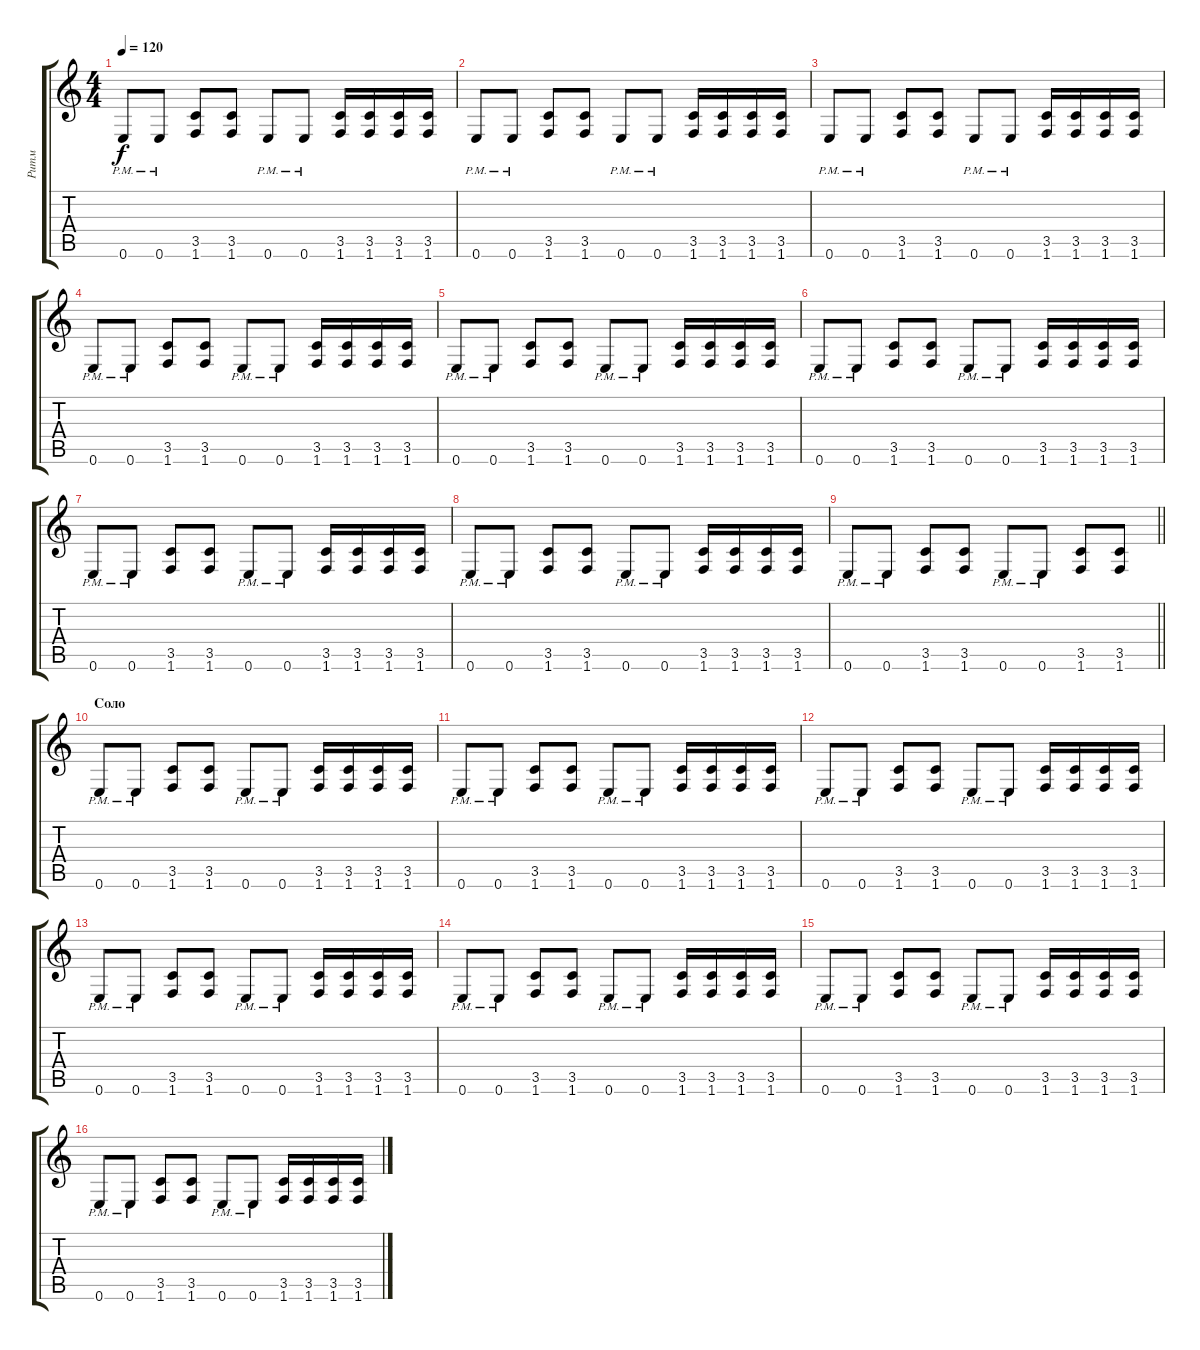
\track ("Ритм" "Ритм") {instrument distortionguitar}
\staff {score tabs}
\tuning (E4 B3 G3 D3 A2 E2) {hide}
\ts (4 4)
\tempo 120
\clef g2
\ks c
0.6{pm}.8{dy f} 0.6{pm}.8 (3.5 1.6).8 (3.5 1.6).8 0.6{pm}.8 0.6{pm}.8 (3.5 1.6).16 (3.5 1.6).16 (3.5 1.6).16 (3.5 1.6).16 |
0.6{pm}.8 0.6{pm}.8 (3.5 1.6).8 (3.5 1.6).8 0.6{pm}.8 0.6{pm}.8 (3.5 1.6).16 (3.5 1.6).16 (3.5 1.6).16 (3.5 1.6).16 |
0.6{pm}.8 0.6{pm}.8 (3.5 1.6).8 (3.5 1.6).8 0.6{pm}.8 0.6{pm}.8 (3.5 1.6).16 (3.5 1.6).16 (3.5 1.6).16 (3.5 1.6).16 |
0.6{pm}.8 0.6{pm}.8 (3.5 1.6).8 (3.5 1.6).8 0.6{pm}.8 0.6{pm}.8 (3.5 1.6).16 (3.5 1.6).16 (3.5 1.6).16 (3.5 1.6).16 |
0.6{pm}.8 0.6{pm}.8 (3.5 1.6).8 (3.5 1.6).8 0.6{pm}.8 0.6{pm}.8 (3.5 1.6).16 (3.5 1.6).16 (3.5 1.6).16 (3.5 1.6).16 |
0.6{pm}.8 0.6{pm}.8 (3.5 1.6).8 (3.5 1.6).8 0.6{pm}.8 0.6{pm}.8 (3.5 1.6).16 (3.5 1.6).16 (3.5 1.6).16 (3.5 1.6).16 |
0.6{pm}.8 0.6{pm}.8 (3.5 1.6).8 (3.5 1.6).8 0.6{pm}.8 0.6{pm}.8 (3.5 1.6).16 (3.5 1.6).16 (3.5 1.6).16 (3.5 1.6).16 |
0.6{pm}.8 0.6{pm}.8 (3.5 1.6).8 (3.5 1.6).8 0.6{pm}.8 0.6{pm}.8 (3.5 1.6).16 (3.5 1.6).16 (3.5 1.6).16 (3.5 1.6).16 |
\barLineRight lightlight
0.6{pm}.8 0.6{pm}.8 (3.5 1.6).8 (3.5 1.6).8 0.6{pm}.8 0.6{pm}.8 (3.5 1.6).8 (3.5 1.6).8 |
\section ("" "Соло")
0.6{pm}.8 0.6{pm}.8 (3.5 1.6).8 (3.5 1.6).8 0.6{pm}.8 0.6{pm}.8 (3.5 1.6).16 (3.5 1.6).16 (3.5 1.6).16 (3.5 1.6).16 |
0.6{pm}.8 0.6{pm}.8 (3.5 1.6).8 (3.5 1.6).8 0.6{pm}.8 0.6{pm}.8 (3.5 1.6).16 (3.5 1.6).16 (3.5 1.6).16 (3.5 1.6).16 |
0.6{pm}.8 0.6{pm}.8 (3.5 1.6).8 (3.5 1.6).8 0.6{pm}.8 0.6{pm}.8 (3.5 1.6).16 (3.5 1.6).16 (3.5 1.6).16 (3.5 1.6).16 |
0.6{pm}.8 0.6{pm}.8 (3.5 1.6).8 (3.5 1.6).8 0.6{pm}.8 0.6{pm}.8 (3.5 1.6).16 (3.5 1.6).16 (3.5 1.6).16 (3.5 1.6).16 |
0.6{pm}.8 0.6{pm}.8 (3.5 1.6).8 (3.5 1.6).8 0.6{pm}.8 0.6{pm}.8 (3.5 1.6).16 (3.5 1.6).16 (3.5 1.6).16 (3.5 1.6).16 |
0.6{pm}.8 0.6{pm}.8 (3.5 1.6).8 (3.5 1.6).8 0.6{pm}.8 0.6{pm}.8 (3.5 1.6).16 (3.5 1.6).16 (3.5 1.6).16 (3.5 1.6).16 |
0.6{pm}.8 0.6{pm}.8 (3.5 1.6).8 (3.5 1.6).8 0.6{pm}.8 0.6{pm}.8 (3.5 1.6).16 (3.5 1.6).16 (3.5 1.6).16 (3.5 1.6).16
